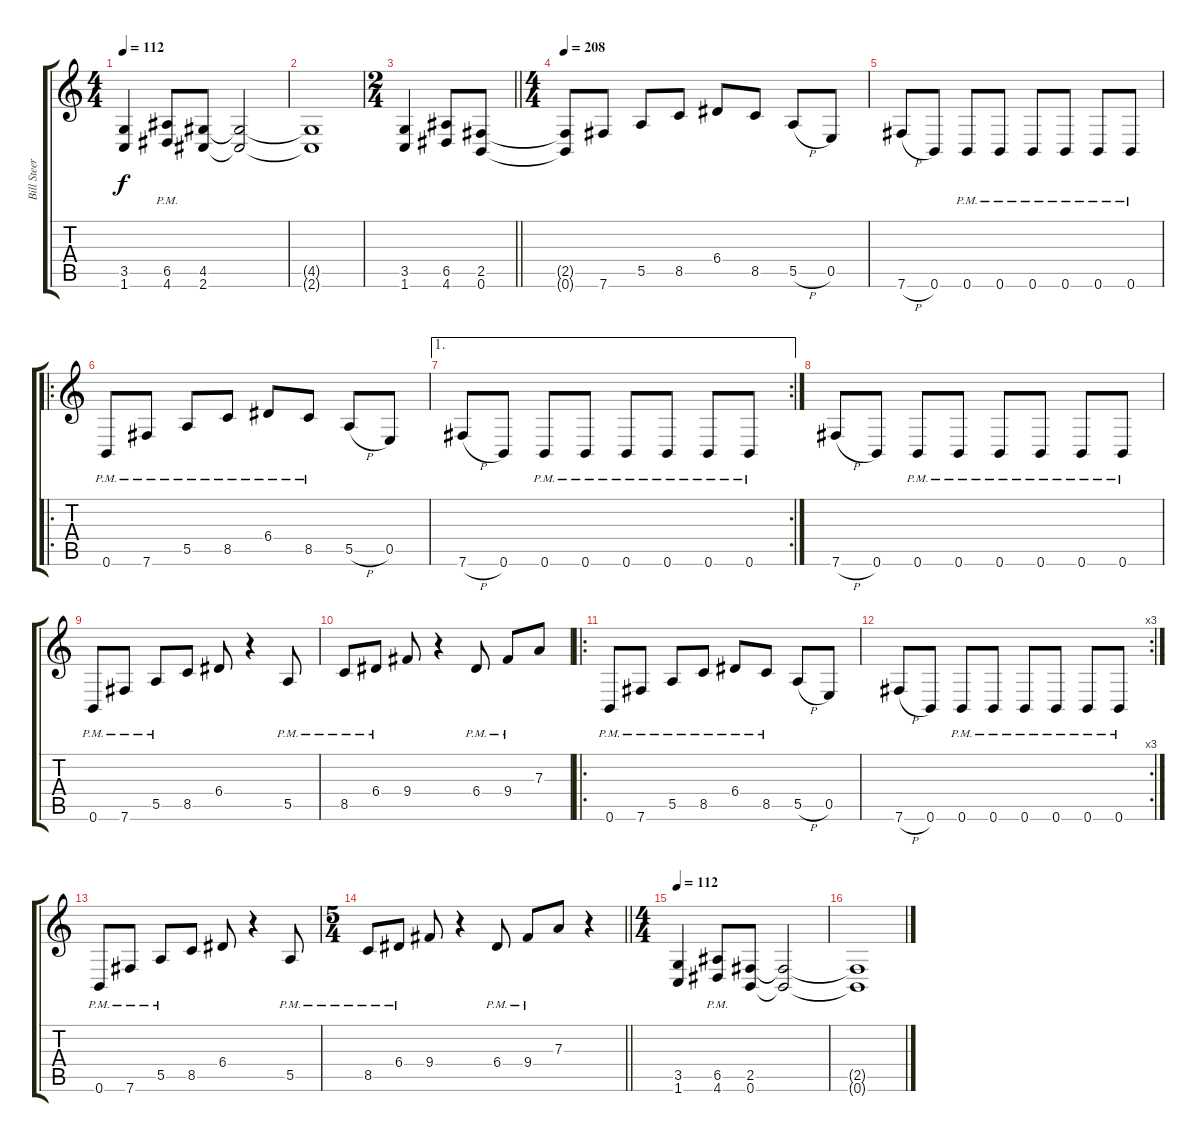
\track ("Bill Steer (Rhythm)" "Bill Steer") {instrument distortionguitar}
\staff {score tabs}
\tuning (B3 Gb3 D3 A2 E2 B1) {hide}
\ts (4 4)
\tempo 112
\clef g2
\ks c
(3.5 1.6).4{dy f} (6.5{pm} 4.6{pm}).8 (4.5 2.6).8 (4.5{t} 2.6{t}).2 |
(4.5{t} 2.6{t}).1 |
\ts (2 4)
\barLineRight lightlight
(3.5 1.6).4 (6.5 4.6).8 (2.5 0.6).8 |
\ts (4 4)
\tempo 205
\tempo 208
(2.5{t} 0.6{t}).8 7.6.8 5.5.8 8.5.8 6.4.8 8.5.8 5.5{h}.8 0.5.8 |
7.6{h}.8 0.6.8 0.6{pm}.8 0.6{pm}.8 0.6{pm}.8 0.6{pm}.8 0.6{pm}.8 0.6{pm}.8 |
\ro
0.6{pm}.8 7.6{pm}.8 5.5{pm}.8 8.5{pm}.8 6.4{pm}.8 8.5{pm}.8 5.5{h}.8 0.5.8 |
\ae 1
\rc 2
7.6{h}.8 0.6.8 0.6{pm}.8 0.6{pm}.8 0.6{pm}.8 0.6{pm}.8 0.6{pm}.8 0.6{pm}.8 |
7.6{h}.8 0.6.8 0.6{pm}.8 0.6{pm}.8 0.6{pm}.8 0.6{pm}.8 0.6{pm}.8 0.6{pm}.8 |
0.6{pm}.8 7.6{pm}.8 5.5{pm}.8 8.5.8 6.4.8 r.4 5.5{pm}.8 |
8.5{pm}.8 6.4{pm}.8 9.4.8 r.4 6.4{pm}.8 9.4{pm}.8 7.3.8 |
\ro
0.6{pm}.8 7.6{pm}.8 5.5{pm}.8 8.5{pm}.8 6.4{pm}.8 8.5{pm}.8 5.5{h}.8 0.5.8 |
\rc 3
7.6{h}.8 0.6.8 0.6{pm}.8 0.6{pm}.8 0.6{pm}.8 0.6{pm}.8 0.6{pm}.8 0.6{pm}.8 |
0.6{pm}.8 7.6{pm}.8 5.5{pm}.8 8.5.8 6.4.8 r.4 5.5{pm}.8 |
\ts (5 4)
\barLineRight lightlight
8.5{pm}.8 6.4{pm}.8 9.4.8 r.4 6.4{pm}.8 9.4{pm}.8 7.3.8 r.4 |
\ts (4 4)
\tempo 112
(3.5 1.6).4 (6.5{pm} 4.6{pm}).8 (2.5 0.6).8 (2.5{t} 0.6{t}).2 |
(2.5{t} 0.6{t}).1
